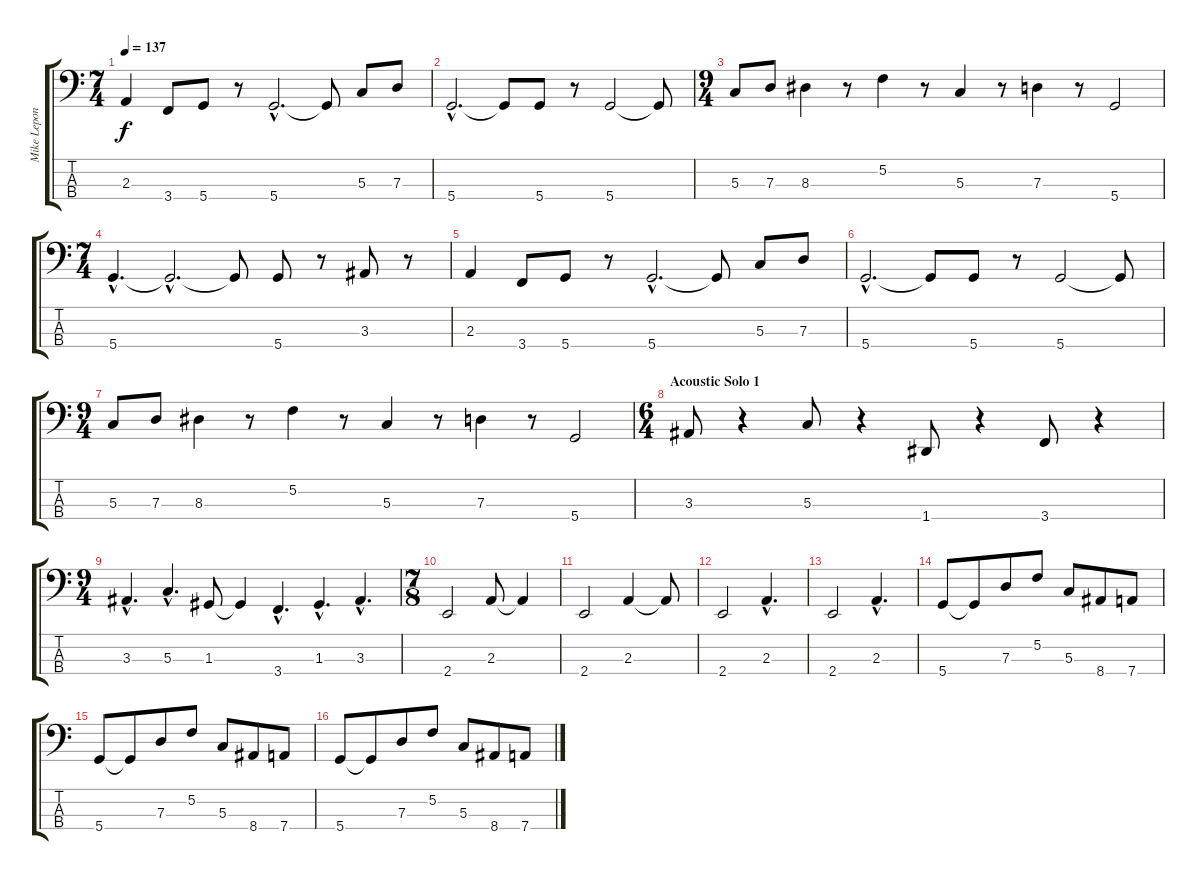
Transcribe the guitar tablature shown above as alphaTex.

\track ("Mike Lepond" "Mike Lepon") {instrument electricbassfinger}
\staff {score tabs}
\tuning (F2 C2 G1 D1) {hide}
\ts (7 4)
\tempo 137
\clef f4
\ks c
2.3.4{dy f} 3.4.8 5.4.8 r.8 5.4{hac}.2{d} 5.4{t}.8 5.3.8 7.3.8 |
5.4{hac}.2{d} 5.4{t}.8 5.4.8 r.8 5.4.2 5.4{t}.8 |
\ts (9 4)
5.3.8 7.3.8 8.3.4 r.8 5.2.4 r.8 5.3.4 r.8 7.3.4 r.8 5.4.2 |
\ts (7 4)
5.4{hac}.4{d} 5.4{hac t}.2{d} 5.4{t}.8 5.4.8 r.8 3.3.8 r.8 |
2.3.4 3.4.8 5.4.8 r.8 5.4{hac}.2{d} 5.4{t}.8 5.3.8 7.3.8 |
5.4{hac}.2{d} 5.4{t}.8 5.4.8 r.8 5.4.2 5.4{t}.8 |
\ts (9 4)
5.3.8 7.3.8 8.3.4 r.8 5.2.4 r.8 5.3.4 r.8 7.3.4 r.8 5.4.2 |
\ts (6 4)
\section ("" "Acoustic Solo 1")
3.3.8 r.4 5.3.8 r.4 1.4.8 r.4 3.4.8 r.4 |
\ts (9 4)
3.3{hac}.4{d} 5.3{hac}.4{d} 1.3.8 1.3{t}.4 3.4{hac}.4{d} 1.3{hac}.4{d} 3.3{hac}.4{d} |
\ts (7 8)
2.4.2 2.3.8 2.3{t}.4 |
2.4.2 2.3.4 2.3{t}.8 |
2.4.2 2.3{hac}.4{d} |
2.4.2 2.3{hac}.4{d} |
5.4.8 5.4{t}.8 7.3.8 5.2.8 5.3.8 8.4.8 7.4.8 |
5.4.8 5.4{t}.8 7.3.8 5.2.8 5.3.8 8.4.8 7.4.8 |
5.4.8 5.4{t}.8 7.3.8 5.2.8 5.3.8 8.4.8 7.4.8
